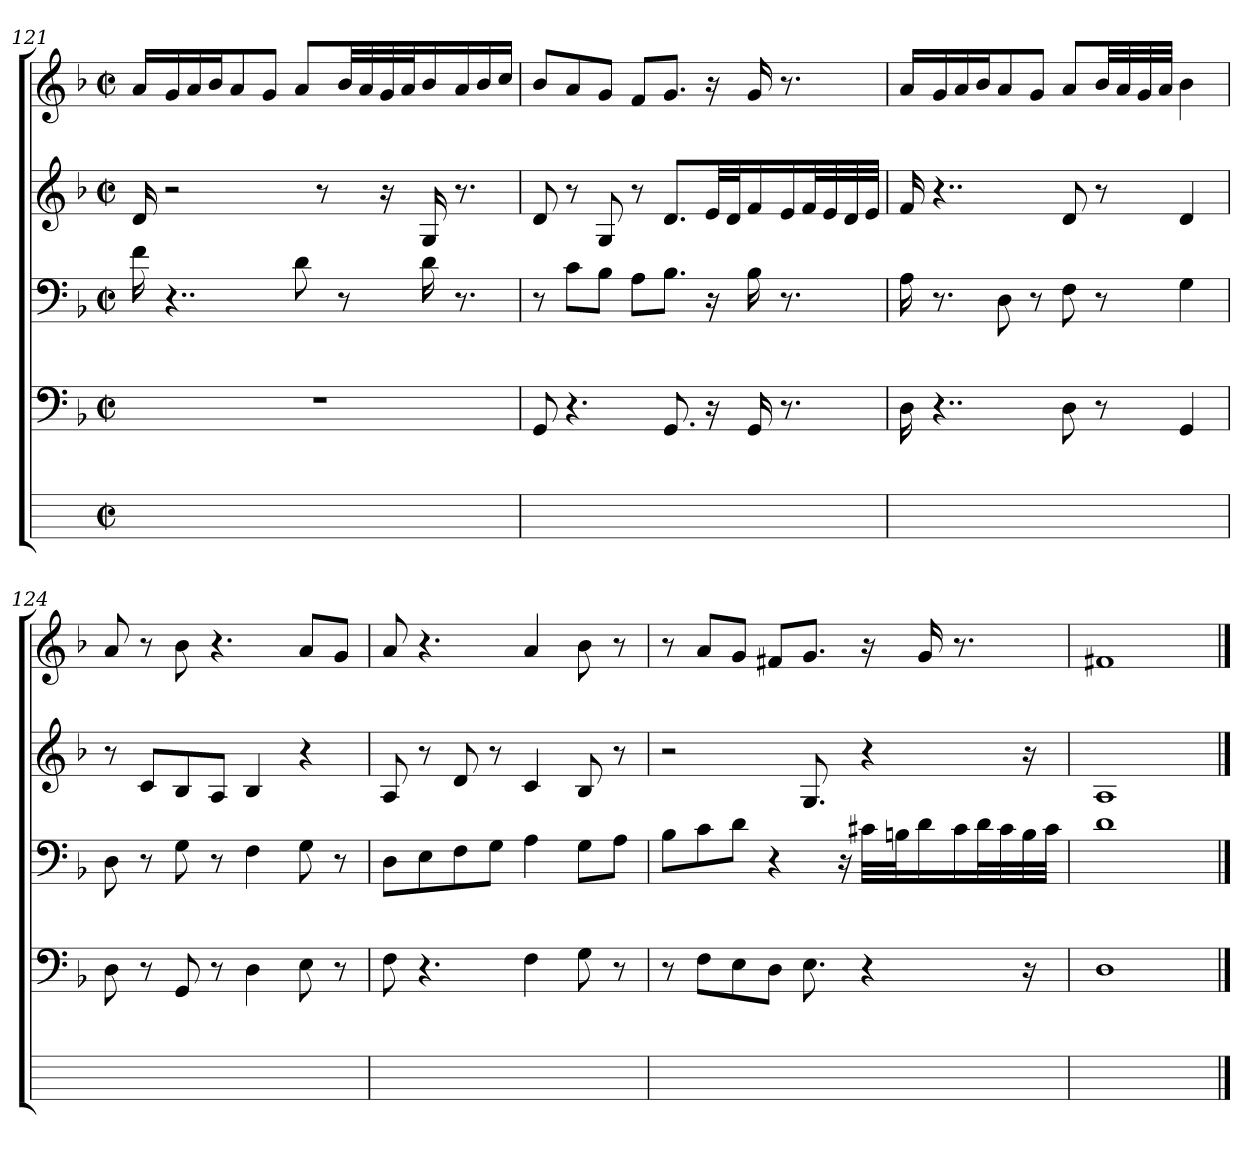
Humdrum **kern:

**kern	**kern	**kern	**kern	**kern
*part5	*part4	*part3	*part2	*part1
*staff5	*staff4	*staff3	*staff2	*staff1
*	*clefF4	*clefF4	*clefG2	*clefG2
*	*k[b-]	*k[b-]	*k[b-]	*k[b-]
*	*F:	*F:	*F:	*F:
*M2/2	*M2/2	*M2/2	*M2/2	*M2/2
*met(c|)	*met(c|)	*met(c|)	*met(c|)	*met(c|)
=121	=121	=121	=121	=121
1ryy	1r	16f	16d	16aLL
.	.	4..r	2r	16gi
.	.	.	.	16ai
.	.	.	.	16b-iJ
.	.	.	.	8ai
.	.	.	.	8giJ
.	.	8d	.	8aL
.	.	.	8r	.
.	.	8r	.	32b-iLL
.	.	.	.	32ai
.	.	.	16r	32gi
.	.	.	.	32aiJ
.	.	16d	16G	16b-
.	.	8.r	8.r	16ai
.	.	.	.	16b-i
.	.	.	.	16cciJJ
=122	=122	=122	=122	=122
1ryy	8GG	8r	8d	8b-jL
.	4.r	8cL	8r	8a
.	.	8B-J	8G	8gJ
.	.	8AL	8r	8fL
.	8.GG	8.B-J	8.dL	8.gJ
.	16r	16r	32eiLL	16r
.	.	.	32diJ	.
.	16GG	16B-	16fZ	16g
.	8.r	8.r	16ei	8.r
.	.	.	32fiL	.
.	.	.	32ei	.
.	.	.	32di	.
.	.	.	32eiJJJ	.
=123	=123	=123	=123	=123
1ryy	16D	16A	16f	16aLL
.	4..r	8.r	4..r	16gi
.	.	.	.	16ai
.	.	.	.	16b-iJ
.	.	8D	.	8aj
.	.	8r	.	8giJ
.	8Dj	8F	8d	8aL
.	8r	8r	8r	32b-iLL
.	.	.	.	32ai
.	.	.	.	32gi
.	.	.	.	32aiJJJ
.	4GG	4G	4d	4b-
=124	=124	=124	=124	=124
1ryy	8D	8D	8r	8a
.	8r	8r	8cL	8r
.	8GG	8G	8B-	8b-
.	8r	8r	8AJ	4.r
.	4D	4F	4B-	.
.	8E	8G	4r	8aL
.	8r	8r	.	8gJ
=125	=125	=125	=125	=125
1ryy	8F	8DL	8A	8a
.	4.r	8E	8r	4.r
.	.	8F	8d	.
.	.	8GJ	8r	.
.	4F	4A	4c	4a
.	8G	8GL	8B-	8b-
.	8r	8AJ	8r	8r
=126	=126	=126	=126	=126
1ryy	8r	8B-L	2r	8r
.	8FL	8c	.	8aL
.	8E	8dJ	.	8gJ
.	8DJ	4r	.	8f#XVL
.	8.E	.	8.G	8.gJ
.	.	16r	.	.
.	4r	32c#XiLLL	4r	16r
.	.	32BniJ	.	.
.	.	16dZ	.	16g
.	.	16c#i	.	8.r
.	.	32dZL	.	.
.	.	32c#i	.	.
.	16r	32Bi	16r	.
.	.	32c#iJJJ	.	.
=127	=127	=127	=127	=127
1ryy	1D	1d	1A	1f#XV
==	==	==	==	==
*-	*-	*-	*-	*-
